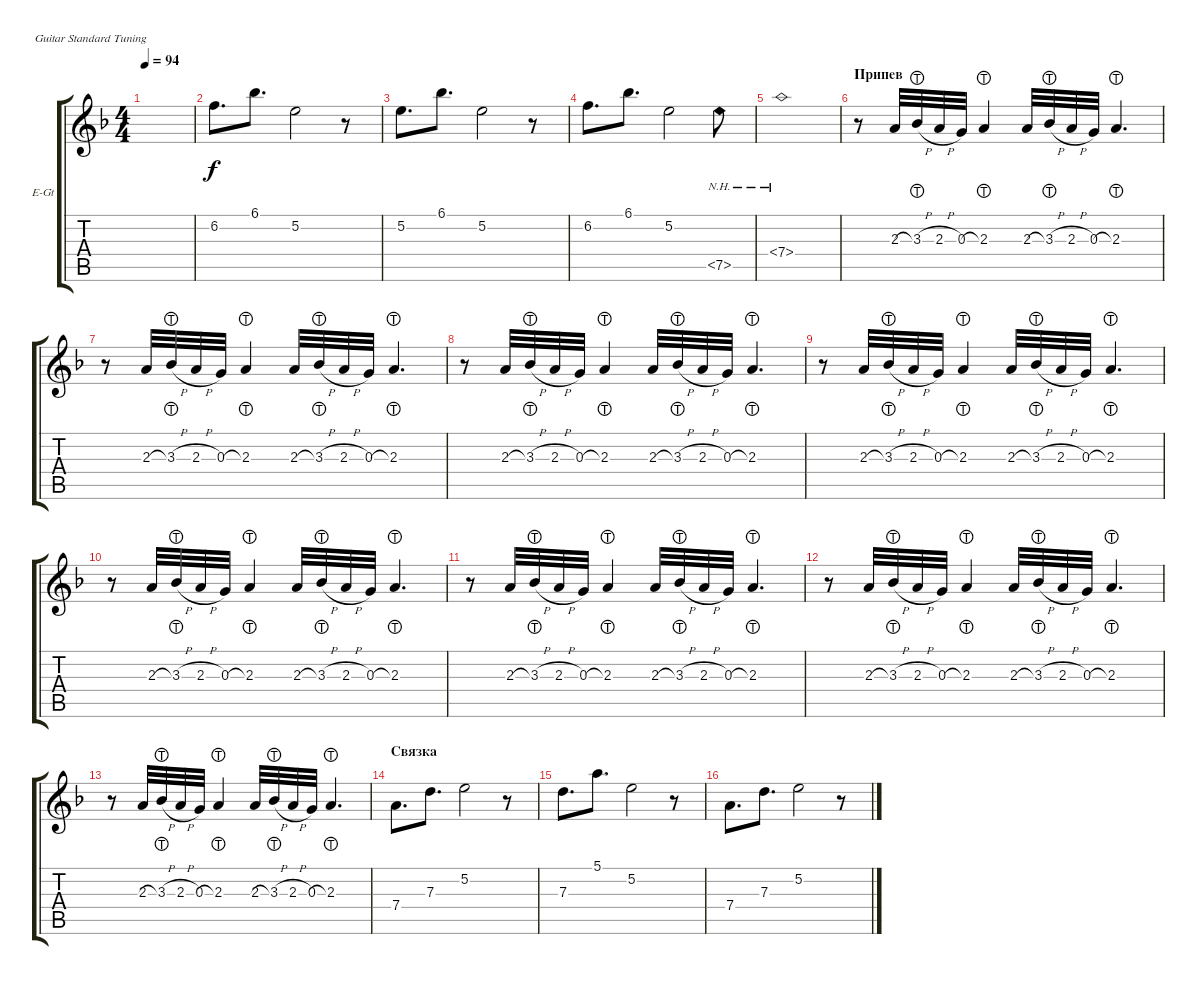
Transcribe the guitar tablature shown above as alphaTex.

\defaultSystemsLayout 4
\bracketExtendMode groupsimilarinstruments
\firstSystemTrackNameOrientation horizontal
\otherSystemsTrackNameOrientation horizontal
\track ("Electric Guitar" "E-Gt") {instrument electricguitarclean}
\staff {score tabs}
\tuning (E4 B3 G3 D3 A2 E2)
\ts (4 4)
\tempo 94
\clef g2
\ks dminor
|
6.2.8{d} 6.1.8{d} 5.2.2 r.8 |
5.2.8{d} 6.1.8{d} 5.2.2 r.8 |
6.2.8{d} 6.1.8{d} 5.2.2 7.5{nh}.8 |
7.4{nh}.1 |
\section ("" "Припев")
r.8 2.3.32 3.3{h lht}.32 2.3{h}.32 0.3.32 2.3{lht}.4 2.3.32 3.3{h lht}.32 2.3{h}.32 0.3.32 2.3{lht}.4{d} |
r.8 2.3.32 3.3{h lht}.32 2.3{h}.32 0.3.32 2.3{lht}.4 2.3.32 3.3{h lht}.32 2.3{h}.32 0.3.32 2.3{lht}.4{d} |
r.8 2.3.32 3.3{h lht}.32 2.3{h}.32 0.3.32 2.3{lht}.4 2.3.32 3.3{h lht}.32 2.3{h}.32 0.3.32 2.3{lht}.4{d} |
r.8 2.3.32 3.3{h lht}.32 2.3{h}.32 0.3.32 2.3{lht}.4 2.3.32 3.3{h lht}.32 2.3{h}.32 0.3.32 2.3{lht}.4{d} |
r.8 2.3.32 3.3{h lht}.32 2.3{h}.32 0.3.32 2.3{lht}.4 2.3.32 3.3{h lht}.32 2.3{h}.32 0.3.32 2.3{lht}.4{d} |
r.8 2.3.32 3.3{h lht}.32 2.3{h}.32 0.3.32 2.3{lht}.4 2.3.32 3.3{h lht}.32 2.3{h}.32 0.3.32 2.3{lht}.4{d} |
r.8 2.3.32 3.3{h lht}.32 2.3{h}.32 0.3.32 2.3{lht}.4 2.3.32 3.3{h lht}.32 2.3{h}.32 0.3.32 2.3{lht}.4{d} |
r.8 2.3.32 3.3{h lht}.32 2.3{h}.32 0.3.32 2.3{lht}.4 2.3.32 3.3{h lht}.32 2.3{h}.32 0.3.32 2.3{lht}.4{d} |
\section ("" "Связка")
7.4.8{d} 7.3.8{d} 5.2.2 r.8 |
7.3.8{d} 5.1.8{d} 5.2.2 r.8 |
7.4.8{d} 7.3.8{d} 5.2.2 r.8
